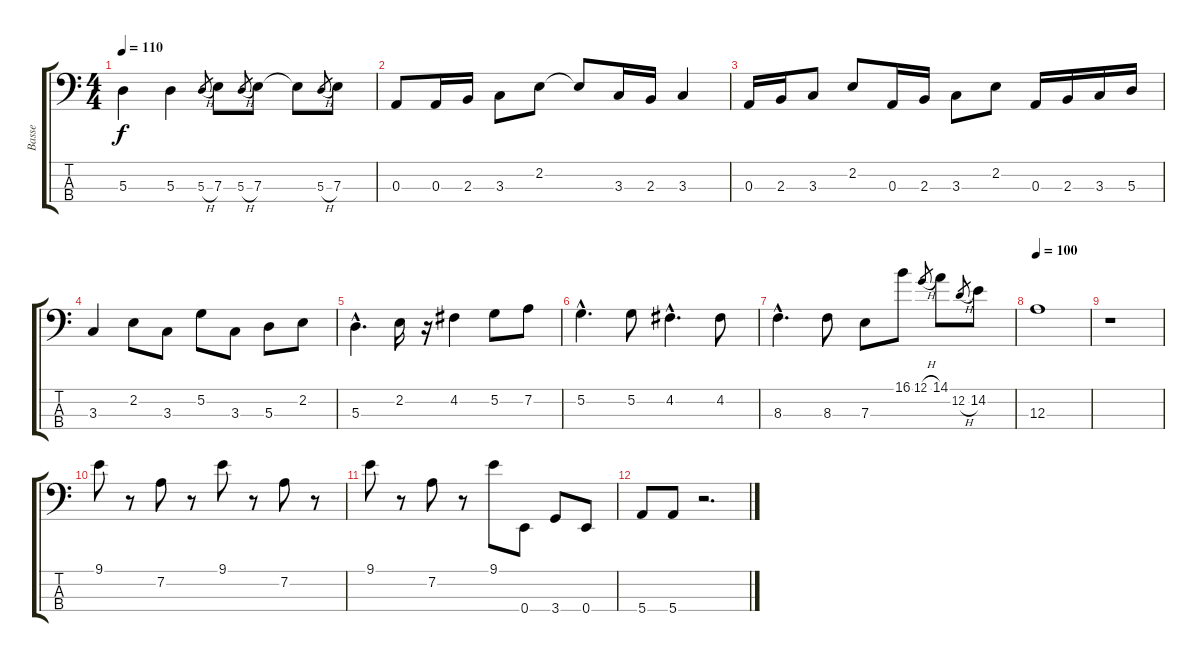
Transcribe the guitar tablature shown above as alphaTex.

\track ("Basse" "Basse") {instrument electricbassfinger}
\staff {score tabs}
\tuning (G2 D2 A1 E1) {hide}
\ts (4 4)
\tempo 110
\clef f4
\ks c
5.3.4{dy f} 5.3.4 5.3{h}.8{gr} 7.3.8 5.3{h}.8{gr} 7.3.8 7.3{t}.8 5.3{h}.8{gr} 7.3.8 |
0.3.8 0.3.16 2.3.16 3.3.8 2.2.8 2.2{t}.8 3.3.16 2.3.16 3.3.4 |
0.3.16 2.3.16 3.3.8 2.2.8 0.3.16 2.3.16 3.3.8 2.2.8 0.3.16 2.3.16 3.3.16 5.3.16 |
3.3.4 2.2.8 3.3.8 5.2.8 3.3.8 5.3.8 2.2.8 |
5.3{hac}.4{d} 2.2.16 r.16 4.2.4 5.2.8 7.2.8 |
5.2{hac}.4{d} 5.2.8 4.2{hac}.4{d} 4.2.8 |
8.3{hac}.4{d} 8.3.8 7.3.8 16.1.8 12.1{h}.8{gr} 14.1.8 12.2{h}.8{gr} 14.2.8 |
\tempo 100
12.3.1 |
r.1 |
9.1.8 r.8 7.2.8 r.8 9.1.8 r.8 7.2.8 r.8 |
9.1.8 r.8 7.2.8 r.8 9.1.8 0.4.8 3.4.8 0.4.8 |
5.4.8 5.4.8 r.2{d}
